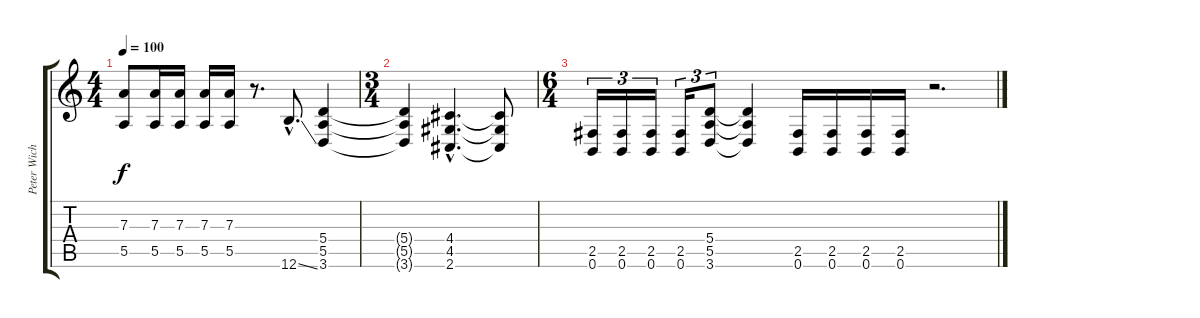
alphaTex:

\track ("Peter Wichers" "Peter Wich") {instrument distortionguitar}
\staff {score tabs}
\tuning (B3 Gb3 D3 A2 E2 B1) {hide}
\ts (4 4)
\tempo 100
\clef g2
\ks c
(7.3 5.5).8{dy f} (7.3 5.5).16 (7.3 5.5).16 (7.3 5.5).16 (7.3 5.5).16 r.8{d} 12.6{ss hac}.8{d} (5.4 5.5 3.6).4 |
\ts (3 4)
(5.4{t} 5.5{t} 3.6{t}).4 (4.4{hac} 4.5{hac} 2.6{hac}).4{d} (4.4{t} 4.5{t} 2.6{t}).8 |
\ts (6 4)
(2.5 0.6).16{tu (3 2)} (2.5 0.6).16{tu (3 2)} (2.5 0.6).16{tu (3 2)} (2.5 0.6).16{tu (3 2)} (5.4 5.5 3.6).8{tu (3 2)} (5.4{t} 5.5{t} 3.6{t}).4 (2.5 0.6).16 (2.5 0.6).16 (2.5 0.6).16 (2.5 0.6).16 r.2{d}
